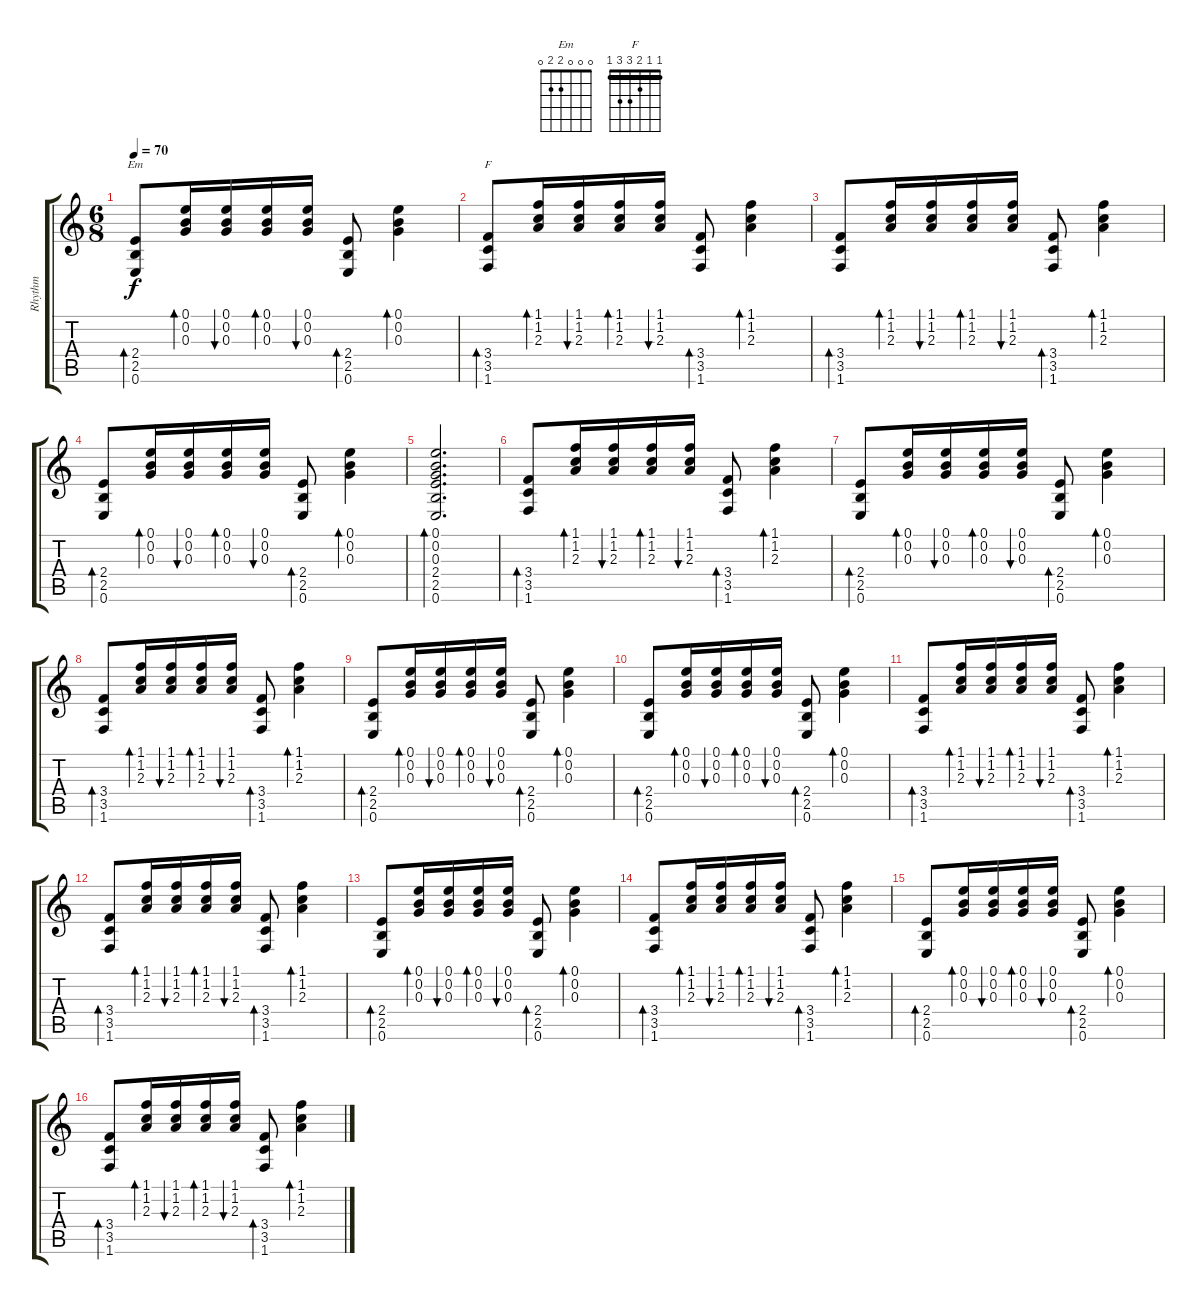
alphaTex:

\track ("Rhythm" "Rhythm") {instrument acousticguitarnylon}
\staff {score tabs}
\tuning (E4 B3 G3 D3 A2 E2) {hide}
\chord ("Em" 0 0 0 2 2 0)
\chord ("F" 1 1 2 3 3 1) {barre 1}
\ts (6 8)
\tempo 70
\clef g2
\ks c
(2.4 2.5 0.6).8{bd 30 ch "Em" dy f} (0.1 0.2 0.3).16{bd 30} (0.1 0.2 0.3).16{bu 30} (0.1 0.2 0.3).16{bd 30} (0.1 0.2 0.3).16{bu 30} (2.4 2.5 0.6).8{bd 30} (0.1 0.2 0.3).4{bd 30} |
(3.4 3.5 1.6).8{bd 30 ch "F"} (1.1 1.2 2.3).16{bd 30} (1.1 1.2 2.3).16{bu 30} (1.1 1.2 2.3).16{bd 30} (1.1 1.2 2.3).16{bu 30} (3.4 3.5 1.6).8{bd 30} (1.1 1.2 2.3).4{bd 30} |
(3.4 3.5 1.6).8{bd 30} (1.1 1.2 2.3).16{bd 30} (1.1 1.2 2.3).16{bu 30} (1.1 1.2 2.3).16{bd 30} (1.1 1.2 2.3).16{bu 30} (3.4 3.5 1.6).8{bd 30} (1.1 1.2 2.3).4{bd 30} |
(2.4 2.5 0.6).8{bd 30} (0.1 0.2 0.3).16{bd 30} (0.1 0.2 0.3).16{bu 30} (0.1 0.2 0.3).16{bd 30} (0.1 0.2 0.3).16{bu 30} (2.4 2.5 0.6).8{bd 30} (0.1 0.2 0.3).4{bd 30} |
(0.1 0.2 0.3 2.4 2.5 0.6).2{d bd 480} |
(3.4 3.5 1.6).8{bd 30 volume 7 balance 16} (1.1 1.2 2.3).16{bd 30} (1.1 1.2 2.3).16{bu 30} (1.1 1.2 2.3).16{bd 30} (1.1 1.2 2.3).16{bu 30} (3.4 3.5 1.6).8{bd 30} (1.1 1.2 2.3).4{bd 30} |
(2.4 2.5 0.6).8{bd 30} (0.1 0.2 0.3).16{bd 30} (0.1 0.2 0.3).16{bu 30} (0.1 0.2 0.3).16{bd 30} (0.1 0.2 0.3).16{bu 30} (2.4 2.5 0.6).8{bd 30} (0.1 0.2 0.3).4{bd 30} |
(3.4 3.5 1.6).8{bd 30} (1.1 1.2 2.3).16{bd 30} (1.1 1.2 2.3).16{bu 30} (1.1 1.2 2.3).16{bd 30} (1.1 1.2 2.3).16{bu 30} (3.4 3.5 1.6).8{bd 30} (1.1 1.2 2.3).4{bd 30} |
(2.4 2.5 0.6).8{bd 30} (0.1 0.2 0.3).16{bd 30} (0.1 0.2 0.3).16{bu 30} (0.1 0.2 0.3).16{bd 30} (0.1 0.2 0.3).16{bu 30} (2.4 2.5 0.6).8{bd 30} (0.1 0.2 0.3).4{bd 30} |
(2.4 2.5 0.6).8{bd 30} (0.1 0.2 0.3).16{bd 30} (0.1 0.2 0.3).16{bu 30} (0.1 0.2 0.3).16{bd 30} (0.1 0.2 0.3).16{bu 30} (2.4 2.5 0.6).8{bd 30} (0.1 0.2 0.3).4{bd 30} |
(3.4 3.5 1.6).8{bd 30} (1.1 1.2 2.3).16{bd 30} (1.1 1.2 2.3).16{bu 30} (1.1 1.2 2.3).16{bd 30} (1.1 1.2 2.3).16{bu 30} (3.4 3.5 1.6).8{bd 30} (1.1 1.2 2.3).4{bd 30} |
(3.4 3.5 1.6).8{bd 30} (1.1 1.2 2.3).16{bd 30} (1.1 1.2 2.3).16{bu 30} (1.1 1.2 2.3).16{bd 30} (1.1 1.2 2.3).16{bu 30} (3.4 3.5 1.6).8{bd 30} (1.1 1.2 2.3).4{bd 30} |
(2.4 2.5 0.6).8{bd 30} (0.1 0.2 0.3).16{bd 30} (0.1 0.2 0.3).16{bu 30} (0.1 0.2 0.3).16{bd 30} (0.1 0.2 0.3).16{bu 30} (2.4 2.5 0.6).8{bd 30} (0.1 0.2 0.3).4{bd 30} |
(3.4 3.5 1.6).8{bd 30} (1.1 1.2 2.3).16{bd 30} (1.1 1.2 2.3).16{bu 30} (1.1 1.2 2.3).16{bd 30} (1.1 1.2 2.3).16{bu 30} (3.4 3.5 1.6).8{bd 30} (1.1 1.2 2.3).4{bd 30} |
(2.4 2.5 0.6).8{bd 30} (0.1 0.2 0.3).16{bd 30} (0.1 0.2 0.3).16{bu 30} (0.1 0.2 0.3).16{bd 30} (0.1 0.2 0.3).16{bu 30} (2.4 2.5 0.6).8{bd 30} (0.1 0.2 0.3).4{bd 30} |
(3.4 3.5 1.6).8{bd 30} (1.1 1.2 2.3).16{bd 30} (1.1 1.2 2.3).16{bu 30} (1.1 1.2 2.3).16{bd 30} (1.1 1.2 2.3).16{bu 30} (3.4 3.5 1.6).8{bd 30} (1.1 1.2 2.3).4{bd 30}
